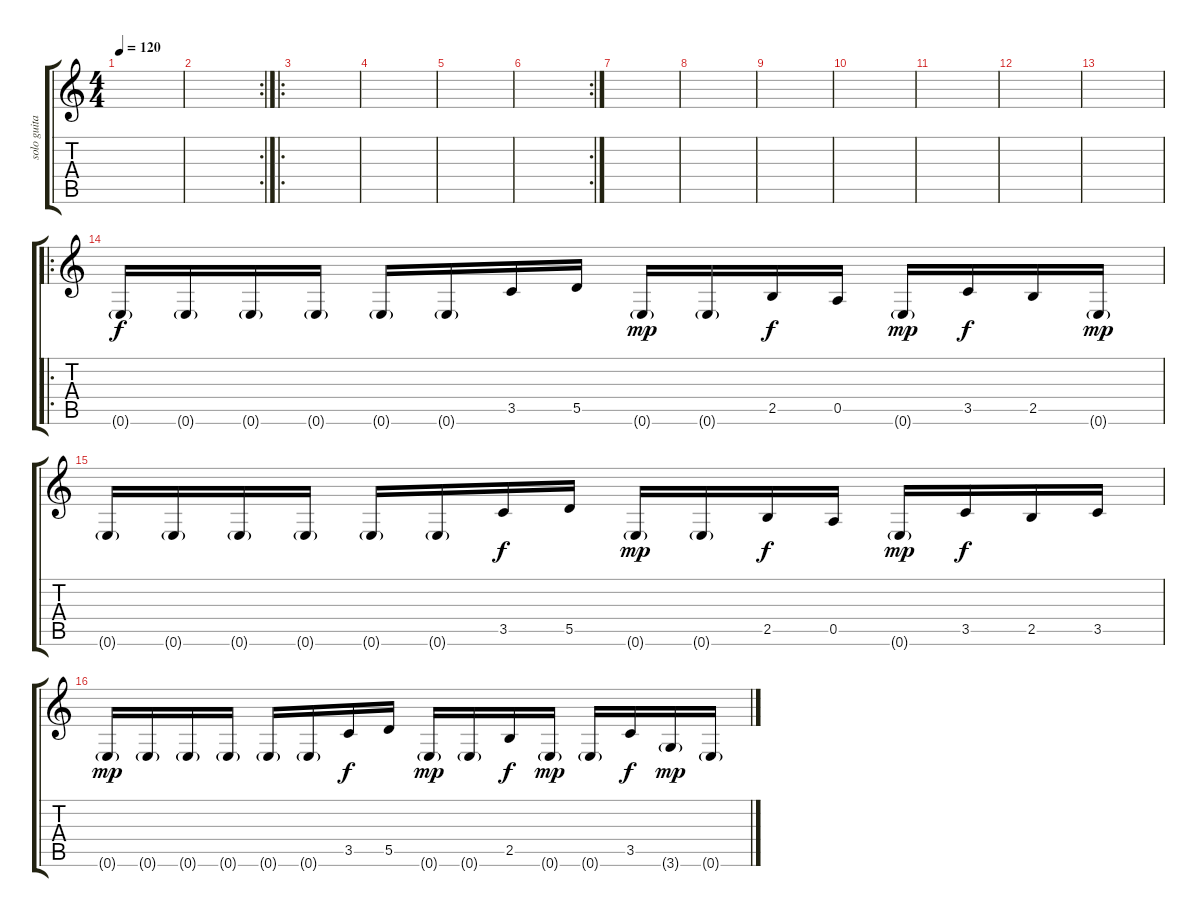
\track ("solo guitar" "solo guita") {instrument overdrivenguitar}
\staff {score tabs}
\tuning (E4 B3 G3 D3 A2 E2) {hide}
\ts (4 4)
\tempo 120
\clef g2
\ks c
|
\rc 2
|
\ro
|
|
|
\rc 2
|
|
|
|
|
|
|
|
\ro
0.6{g}.16 0.6{g}.16 0.6{g}.16 0.6{g}.16 0.6{g}.16 0.6{g}.16 3.5.16{dy f} 5.5.16 0.6{g}.16{dy mp} 0.6{g}.16 2.5.16{dy f} 0.5.16 0.6{g}.16{dy mp} 3.5.16{dy f} 2.5.16 0.6{g}.16{dy mp} |
0.6{g}.16 0.6{g}.16 0.6{g}.16 0.6{g}.16 0.6{g}.16 0.6{g}.16 3.5.16{dy f} 5.5.16 0.6{g}.16{dy mp} 0.6{g}.16 2.5.16{dy f} 0.5.16 0.6{g}.16{dy mp} 3.5.16{dy f} 2.5.16 3.5.16 |
0.6{g}.16{dy mp} 0.6{g}.16 0.6{g}.16 0.6{g}.16 0.6{g}.16 0.6{g}.16 3.5.16{dy f} 5.5.16 0.6{g}.16{dy mp} 0.6{g}.16 2.5.16{dy f} 0.6{g}.16{dy mp} 0.6{g}.16 3.5.16{dy f} 3.6{g}.16{dy mp} 0.6{g}.16
